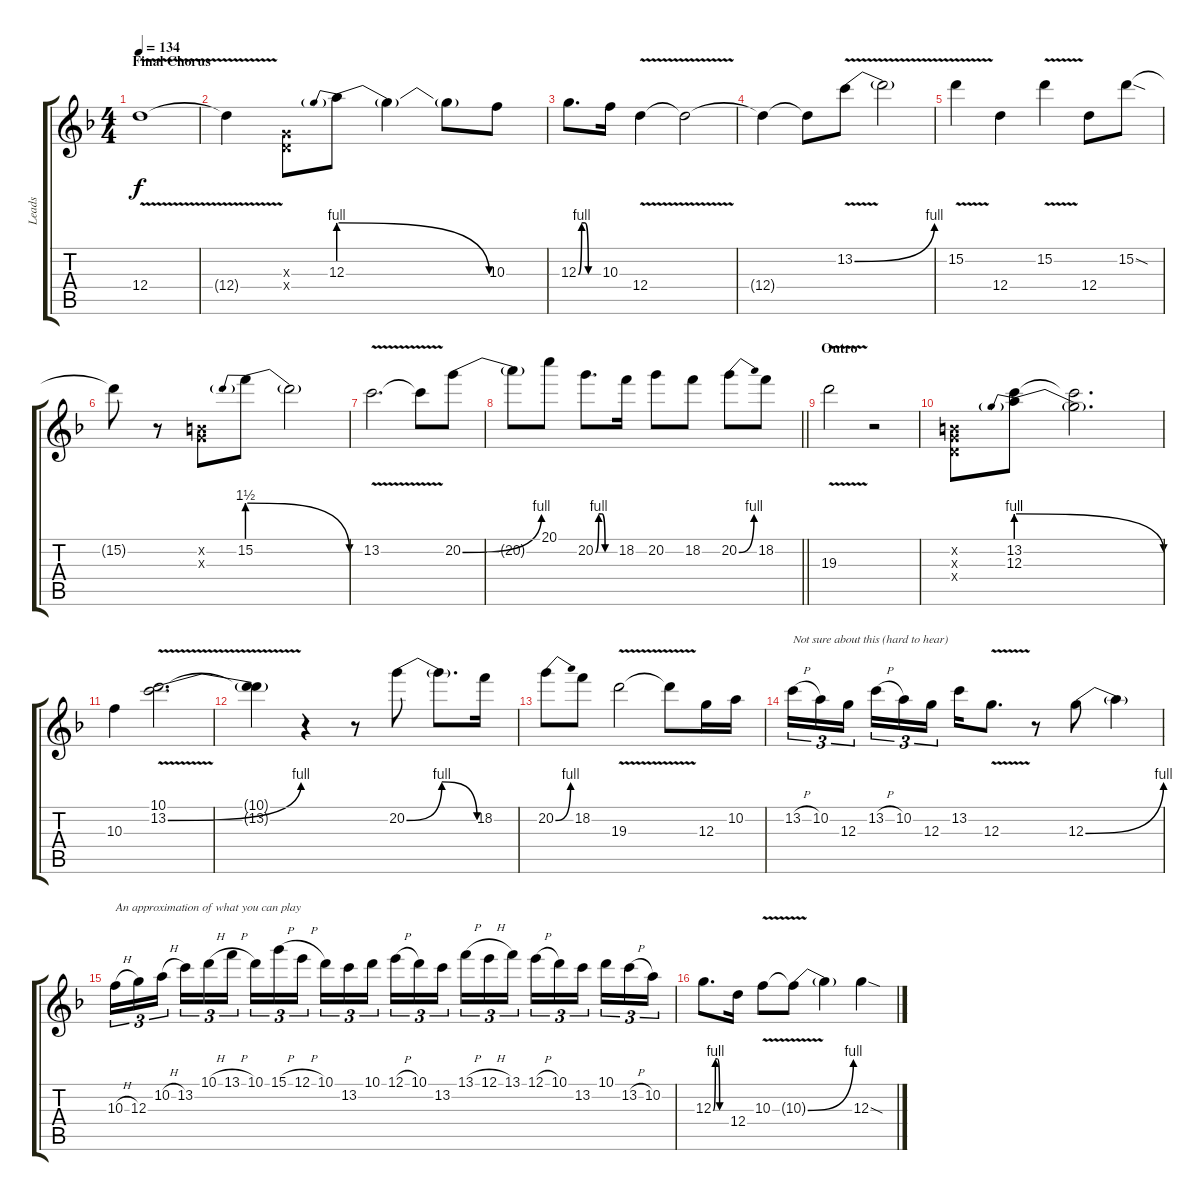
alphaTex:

\track ("Leads" "Leads") {instrument overdrivenguitar}
\staff {score tabs}
\tuning (E4 B3 G3 D3 A2 E2) {hide}
\ts (4 4)
\section ("" "Final Chorus")
\tempo 134
\clef g2
\ks f
12.4{v}.1{dy f} |
12.4{t}.4 (0.3{x} 0.4{x}).8 12.3{be (prebendrelease 0 4 60 0)}.8 12.3{t}.4 12.3{t}.8 10.3.8 |
12.3{be (custom 0 0 10 4 20 4 30 0 60 0)}.8{d} 10.3.16 12.4{v}.4 12.4{t}.2 |
12.4{t}.4 12.4{t}.8 13.2{be (bend 0 0 60 4) v}.8 13.2{t}.2 |
15.2{v}.4 12.4.4 15.2{v}.4 12.4.8 15.2{sod}.8 |
15.2{t}.8 r.8 (0.2{x} 0.3{x}).8 15.2{be (prebendrelease 0 6 60 0)}.8 15.2{t}.2 |
13.2{v}.2{d} 13.2{t}.8 20.2{be (bend 0 0 60 4)}.8 |
\barLineRight lightlight
20.2{t}.8 20.1.8 20.2{be (custom 0 0 10 4 20 4 30 0 60 0)}.8{d} 18.2.16 20.2.8 18.2.8 20.2{be (bend 0 0 60 4)}.8 18.2.8 |
\section ("" "Outro")
19.3{v}.2 r.2 |
(0.2{x} 0.3{x} 0.4{x}).8 (13.2 12.3{be (prebendrelease 0 4 60 0)}).8 (13.2{t} 12.3{t}).2{d} |
10.3.4 (10.1 13.2{be (bend 0 0 60 4) v}).2{d} |
(10.1{t} 13.2{t}).4 r.4 r.8 20.2{be (bendrelease 0 0 10 4 20 4 60 0)}.8 20.2{t}.8{d} 18.2.16 |
20.2{be (bend 0 0 60 4)}.8 18.2.8 19.3{v}.2 19.3{t}.8 12.3.16 10.2.16 |
13.2{h}.16{tu (3 2) txt "Not sure about this (hard to hear)"} 10.2.16{tu (3 2)} 12.3.16{tu (3 2) beam splitsecondary} 13.2{h}.16{tu (3 2)} 10.2.16{tu (3 2)} 12.3.16{tu (3 2)} 13.2.16 12.3{v}.8{d} r.8 12.3{be (bend 0 0 60 4)}.8 12.3{t}.4 |
10.3{h}.16{tu (3 2) txt "An approximation of what you can play"} 12.3.16{tu (3 2)} 10.2{h}.16{tu (3 2) beam splitsecondary} 13.2.16{tu (3 2)} 10.1{h}.16{tu (3 2)} 13.1{h}.16{tu (3 2)} 10.1.16{tu (3 2)} 15.1{h}.16{tu (3 2)} 12.1{h}.16{tu (3 2) beam splitsecondary} 10.1.16{tu (3 2)} 13.2.16{tu (3 2)} 10.1.16{tu (3 2)} 12.1{h}.16{tu (3 2)} 10.1.16{tu (3 2)} 13.2.16{tu (3 2) beam splitsecondary} 13.1{h}.16{tu (3 2)} 12.1{h}.16{tu (3 2)} 13.1.16{tu (3 2)} 12.1{h}.16{tu (3 2)} 10.1.16{tu (3 2)} 13.2.16{tu (3 2) beam splitsecondary} 10.1.16{tu (3 2)} 13.2{h}.16{tu (3 2)} 10.2.16{tu (3 2)} |
12.3{be (custom 0 0 10 4 20 4 30 0 60 0)}.8{d} 12.4.16 10.3{v}.8 10.3{be (bend 0 0 60 4) t}.8 10.3{t}.4 12.3{sod}.4
